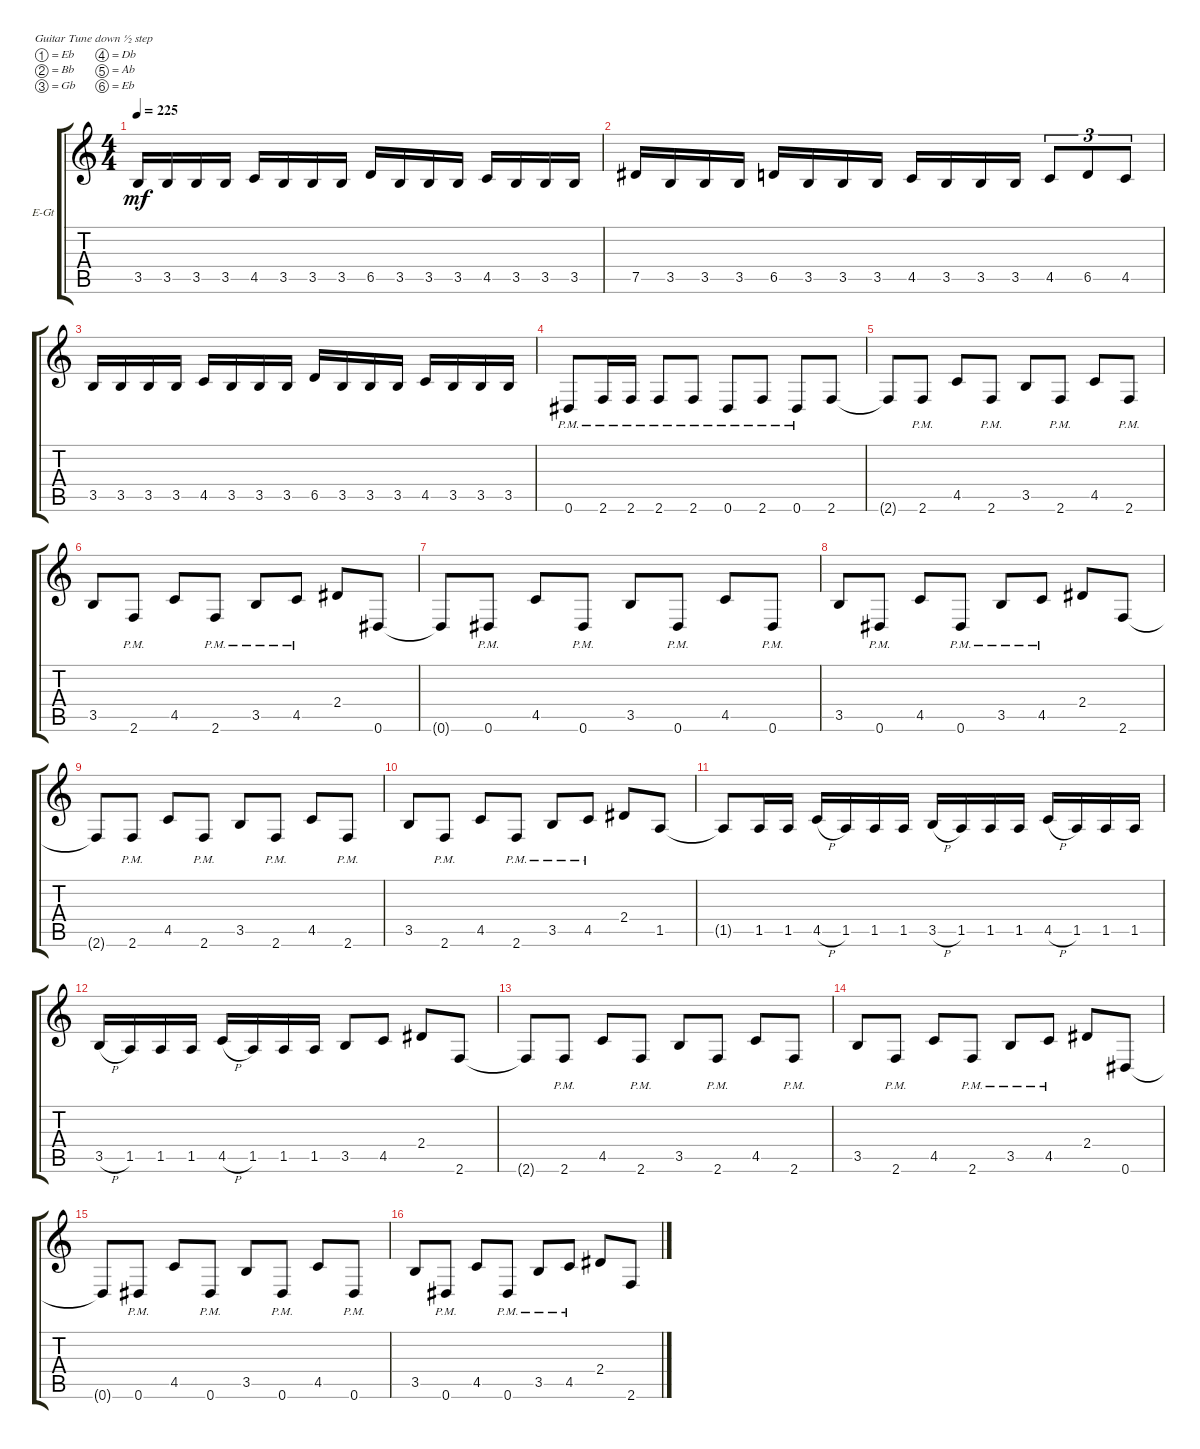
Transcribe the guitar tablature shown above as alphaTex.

\bracketExtendMode groupsimilarinstruments
\firstSystemTrackNameOrientation horizontal
\otherSystemsTrackNameOrientation horizontal
\track ("left" "E-Gt") {instrument distortionguitar}
\staff {score tabs}
\tuning (Eb4 Bb3 Gb3 Db3 Ab2 Eb2)
\ts (4 4)
\tempo 225
\clef g2
\ks c
3.5.16{dy mf} 3.5.16 3.5.16 3.5.16 4.5.16 3.5.16 3.5.16 3.5.16 6.5.16 3.5.16 3.5.16 3.5.16 4.5.16 3.5.16 3.5.16 3.5.16 |
7.5.16 3.5.16 3.5.16 3.5.16 6.5.16 3.5.16 3.5.16 3.5.16 4.5.16 3.5.16 3.5.16 3.5.16 4.5.8{tu (3 2)} 6.5.8{tu (3 2)} 4.5.8{tu (3 2)} |
3.5.16 3.5.16 3.5.16 3.5.16 4.5.16 3.5.16 3.5.16 3.5.16 6.5.16 3.5.16 3.5.16 3.5.16 4.5.16 3.5.16 3.5.16 3.5.16 |
0.6{pm}.8 2.6{pm}.16 2.6{pm}.16 2.6{pm}.8 2.6{pm}.8 0.6{pm}.8 2.6{pm}.8 0.6{pm}.8 2.6.8 |
2.6{t}.8 2.6{pm}.8 4.5.8 2.6{pm}.8 3.5.8 2.6{pm}.8 4.5.8 2.6{pm}.8 |
3.5.8 2.6{pm}.8 4.5.8 2.6{pm}.8 3.5{pm}.8 4.5{pm}.8 2.4.8 0.6.8 |
0.6{t}.8 0.6{pm}.8 4.5.8 0.6{pm}.8 3.5.8 0.6{pm}.8 4.5.8 0.6{pm}.8 |
3.5.8 0.6{pm}.8 4.5.8 0.6{pm}.8 3.5{pm}.8 4.5{pm}.8 2.4.8 2.6.8 |
2.6{t}.8 2.6{pm}.8 4.5.8 2.6{pm}.8 3.5.8 2.6{pm}.8 4.5.8 2.6{pm}.8 |
3.5.8 2.6{pm}.8 4.5.8 2.6{pm}.8 3.5{pm}.8 4.5{pm}.8 2.4.8 1.5.8 |
1.5{t}.8 1.5.16 1.5.16 4.5{h}.16 1.5.16 1.5.16 1.5.16 3.5{h}.16 1.5.16 1.5.16 1.5.16 4.5{h}.16 1.5.16 1.5.16 1.5.16 |
3.5{h}.16 1.5.16 1.5.16 1.5.16 4.5{h}.16 1.5.16 1.5.16 1.5.16 3.5.8 4.5.8 2.4.8 2.6.8 |
2.6{t}.8 2.6{pm}.8 4.5.8 2.6{pm}.8 3.5.8 2.6{pm}.8 4.5.8 2.6{pm}.8 |
3.5.8 2.6{pm}.8 4.5.8 2.6{pm}.8 3.5{pm}.8 4.5{pm}.8 2.4.8 0.6.8 |
0.6{t}.8 0.6{pm}.8 4.5.8 0.6{pm}.8 3.5.8 0.6{pm}.8 4.5.8 0.6{pm}.8 |
3.5.8 0.6{pm}.8 4.5.8 0.6{pm}.8 3.5{pm}.8 4.5{pm}.8 2.4.8 2.6.8
